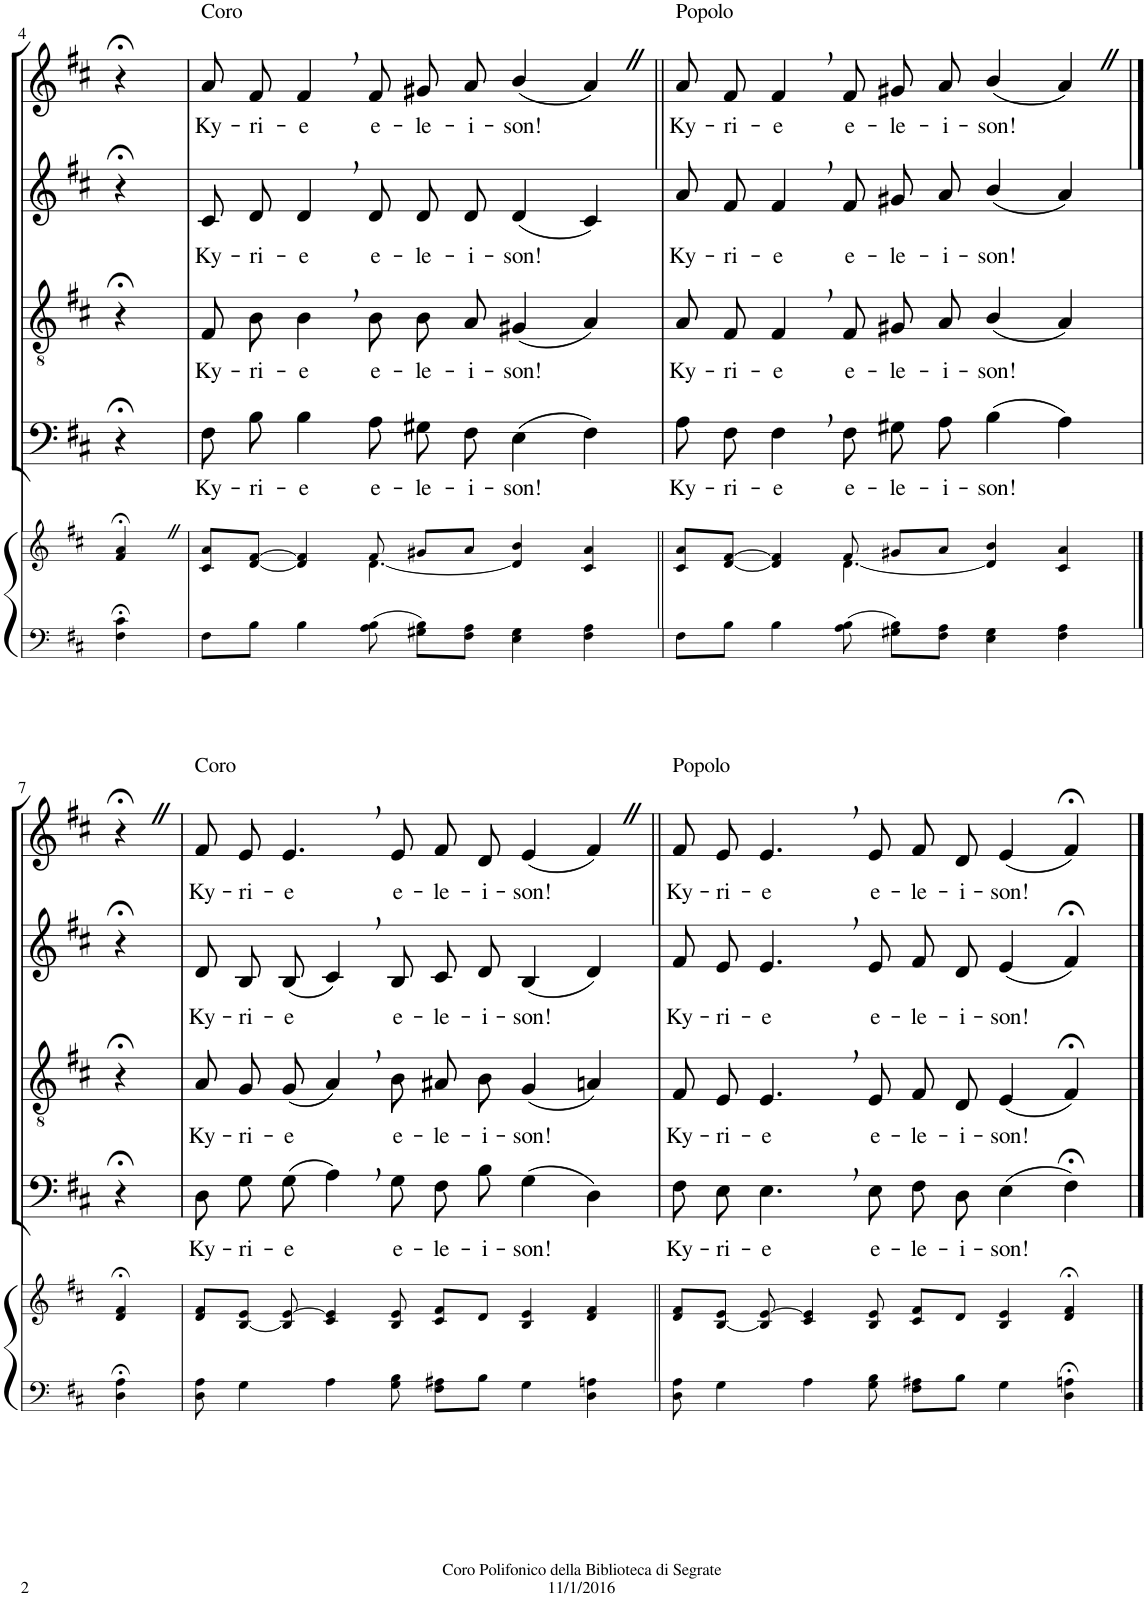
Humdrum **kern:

**kern	**kern	**kern	**text	**kern	**text	**kern	**text	**kern	**text
*part6	*part5	*part4	*part4	*part3	*part3	*part2	*part2	*part1	*part1
*staff6	*staff5	*staff4	*staff4	*staff3	*staff3	*staff2	*staff2	*staff1	*staff1
*I"Pipe Organ	*I"Pipe Organ	*I"Bassi	*	*I"Tenori	*	*I"Contralti	*	*I"Soprani	*
*I'P Org	*I'P Org	*	*	*	*	*	*	*	*
!!LO:PB:g=z
*clefF4	*clefG2	*clefF4	*	*clefGv2	*	*clefG2	*	*clefG2	*
*	*	*	*	*	*	*	*	*Trd1c2	*
*k[f#c#]	*k[f#c#]	*k[f#c#]	*	*k[f#c#]	*	*k[f#c#]	*	*k[f#c#]	*
*D:	*D:	*D:	*	*D:	*	*D:	*	*D:	*
=4	=4	=4	=4	=4	=4	=4	=4	=4	=4
4F#\;< 4c#\;<	4f#/;<Z 4a/;<Z	4r;<	.	4r;<	.	4r;<	.	4r;<	.
=5	=5	=5	=5	=5	=5	=5	=5	=5	=5
*	*^	*	*	*	*	*	*	*	*
!	!	!	!	!	!	!	!	!	!LO:TX:a:t=Coro	!
!	!	!	!	!LO:LY:b	!	!LO:LY:b	!	!LO:LY:b	!	!LO:LY:b
8F#\L	8c#/ 8a/L	2ryy	8F#\	Ky-	8F#/	Ky-	8c#/	Ky-	8a/	Ky-
!	!	!	!	!LO:LY:b	!	!LO:LY:b	!	!LO:LY:b	!	!LO:LY:b
8B\J	[8d/ [8f#/J	.	8B\	-ri-	8B\	-ri-	8d/	-ri-	8f#/	-ri-
!	!	!	!	!LO:LY:b	!	!LO:LY:b	!	!LO:LY:b	!	!LO:LY:b
4B\	4d/] 4f#/]	.	4B\	-e	4B,\	-e	4d,/	-e	4f#,/	-e
!	!	!	!	!LO:LY:b	!	!LO:LY:b	!	!LO:LY:b	!	!LO:LY:b
(8A\ 8B\	8f#/	[4.d\	8A\	e-	8B\	e-	8d/	e-	8f#/	e-
!	!	!	!	!LO:LY:b	!	!LO:LY:b	!	!LO:LY:b	!	!LO:LY:b
8G#X\ 8B\L)	8g#X/L	.	8G#X\	-le-	8B\	-le-	8d/	-le-	8g#X/	-le-
!	!	!	!	!LO:LY:b	!	!LO:LY:b	!	!LO:LY:b	!	!LO:LY:b
8F#\ 8A\J	8a/J	.	8F#\	-i-	8A/	-i-	8d/	-i-	8a/	-i-
!	!	!	!	!LO:LY:b	!	!LO:LY:b	!	!LO:LY:b	!	!LO:LY:b
[8E\ [8G#\	8d/_ [8b/	2ryy	([8E\	-son!	([8G#X/	-son!	([8d/	-son!	([8b/	-son!
8ryy	8ryy	.	8ryy	.	8ryy	.	8ryy	.	8ryy	.
4F#\ 4A\	4c#/ 4a/	.	4F#\)	.	4A/)	.	4c#/)	.	4aZ/)	.
=6||	=6||	=6||	=6||	=6||	=6||	=6||	=6||	=6||	=6||	=6||
!	!	!	!	!	!	!	!	!	!LO:TX:a:t=Popolo	!
!	!	!	!	!LO:LY:b	!	!LO:LY:b	!	!LO:LY:b	!	!LO:LY:b
8F#\L	8c#/ 8a/L	2ryy	8A\	Ky-	8A/	Ky-	8a/	Ky-	8a/	Ky-
8E\] 8G#\]	8d/] 8b/]	.	8E\]	.	8G#/]	.	8d/]	.	8b/]	.
!	!	!	!	!LO:LY:b	!	!LO:LY:b	!	!LO:LY:b	!	!LO:LY:b
8B\J	[8d/ [8f#/J	.	8F#\	-ri-	8F#/	-ri-	8f#/	-ri-	8f#/	-ri-
!	!	!	!	!LO:LY:b	!	!LO:LY:b	!	!LO:LY:b	!	!LO:LY:b
4B\	4d/] 4f#/]	.	4F#,\	-e	4F#,/	-e	4f#,/	-e	4f#,/	-e
.	.	[4.d\	.	.	.	.	.	.	.	.
!	!	!	!	!LO:LY:b	!	!LO:LY:b	!	!LO:LY:b	!	!LO:LY:b
(8A\ 8B\	8f#/	.	8F#\	e-	8F#/	e-	8f#/	e-	8f#/	e-
!	!	!	!	!LO:LY:b	!	!LO:LY:b	!	!LO:LY:b	!	!LO:LY:b
8G#X\ 8B\L)	8g#X/L	.	8G#X\	-le-	8G#X/	-le-	8g#X/	-le-	8g#X/	-le-
!	!	!	!	!LO:LY:b	!	!LO:LY:b	!	!LO:LY:b	!	!LO:LY:b
8F#\ 8A\J	8a/J	2ryy	8A\	-i-	8A/	-i-	8a/	-i-	8a/	-i-
!	!	!	!	!LO:LY:b	!	!LO:LY:b	!	!LO:LY:b	!	!LO:LY:b
[8E\ [8G#\	8d/_ [8b/	.	([8B\	-son!	([8B/	-son!	([8b/	-son!	([8b/	-son!
4F#\ 4A\	4c#/ 4a/	.	4A\)	.	4A/)	.	4a/)	.	4aZ/)	.
*	*v	*v	*	*	*	*	*	*	*	*
!!LO:LB:g=z
==7	==7	==7	==7	==7	==7	==7	==7	==7	==7
4D\;< 4A\;<	4d/;< 4f#/;<	4r;<	.	4r;<	.	4r;<	.	4r;<	.
8E\] 8G#\]	8d/] 8b/]	8B\]	.	8B/]	.	8b/]	.	8b/]	.
=8	=8	=8	=8	=8	=8	=8	=8	=8	=8
!	!	!	!	!	!	!	!	!LO:TX:a:t=Coro	!
!	!	!	!LO:LY:b	!	!LO:LY:b	!	!LO:LY:b	!	!LO:LY:b
8D\ 8A\	8d/ 8f#/L	8D\	Ky-	8A/	Ky-	8d/	Ky-	8f#/	Ky-
!	!	!	!LO:LY:b	!	!LO:LY:b	!	!LO:LY:b	!	!LO:LY:b
4G\	[8B/ 8e/J	8G\	-ri-	8G/	-ri-	8B/	-ri-	8e/	-ri-
!	!	!	!LO:LY:b	!	!LO:LY:b	!	!LO:LY:b	!	!LO:LY:b
.	8B/] [8e/	(8G\	-e	(8G/	-e	(8B/	-e	4.e,/	-e
4A\	4c#/ 4e/]	4A,\)	.	4A,/)	.	4c#,/)	.	.	.
!	!	!	!LO:LY:b	!	!LO:LY:b	!	!LO:LY:b	!	!LO:LY:b
8G\ 8B\	8B/ 8e/	8G\	e-	8B\	e-	8B/	e-	8e/	e-
!	!	!	!LO:LY:b	!	!LO:LY:b	!	!LO:LY:b	!	!LO:LY:b
8F#\ 8A#X\L	8c#/ 8f#/L	8F#\	-le-	8A#X/	-le-	8c#/	-le-	8f#/	-le-
!	!	!	!LO:LY:b	!	!LO:LY:b	!	!LO:LY:b	!	!LO:LY:b
8B\J	8d/J	8B\	-i-	8B\	-i-	8d/	-i-	8d/	-i-
!	!	!	!LO:LY:b	!	!LO:LY:b	!	!LO:LY:b	!	!LO:LY:b
4G\	4B/ 4e/	(4G\	-son!	(4G/	-son!	(4B/	-son!	(4e/	-son!
4D\ 4An\	4d/ 4f#/	4D\)	.	4An/)	.	4d/)	.	4f#Z/)	.
=9||	=9||	=9||	=9||	=9||	=9||	=9||	=9||	=9||	=9||
!	!	!	!	!	!	!	!	!LO:TX:a:t=Popolo	!
!	!	!	!LO:LY:b	!	!LO:LY:b	!	!LO:LY:b	!	!LO:LY:b
8D\ 8A\	8d/ 8f#/L	8F#\	Ky-	8F#/	Ky-	8f#/	Ky-	8f#/	Ky-
!	!	!	!LO:LY:b	!	!LO:LY:b	!	!LO:LY:b	!	!LO:LY:b
4G\	[8B/ 8e/J	8E\	-ri-	8E/	-ri-	8e/	-ri-	8e/	-ri-
!	!	!	!LO:LY:b	!	!LO:LY:b	!	!LO:LY:b	!	!LO:LY:b
.	8B/] [8e/	4.E,\	-e	4.E,/	-e	4.e,/	-e	4.e,/	-e
4A\	4c#/ 4e/]	.	.	.	.	.	.	.	.
!	!	!	!LO:LY:b	!	!LO:LY:b	!	!LO:LY:b	!	!LO:LY:b
8G\ 8B\	8B/ 8e/	8E\	e-	8E/	e-	8e/	e-	8e/	e-
!	!	!	!LO:LY:b	!	!LO:LY:b	!	!LO:LY:b	!	!LO:LY:b
8F#\ 8A#X\L	8c#/ 8f#/L	8F#\	-le-	8F#/	-le-	8f#/	-le-	8f#/	-le-
!	!	!	!LO:LY:b	!	!LO:LY:b	!	!LO:LY:b	!	!LO:LY:b
8B\J	8d/J	8D\	-i-	8D/	-i-	8d/	-i-	8d/	-i-
!	!	!	!LO:LY:b	!	!LO:LY:b	!	!LO:LY:b	!	!LO:LY:b
4G\	4B/ 4e/	(4E\	-son!	(4E/	-son!	(4e/	-son!	(4e/	-son!
4D\;< 4An\;<	4d/;< 4f#/;<	4F#;<\)	.	4F#;</)	.	4f#;</)	.	4f#;</)	.
==	==	==	==	==	==	==	==	==	==
*-	*-	*-	*-	*-	*-	*-	*-	*-	*-
